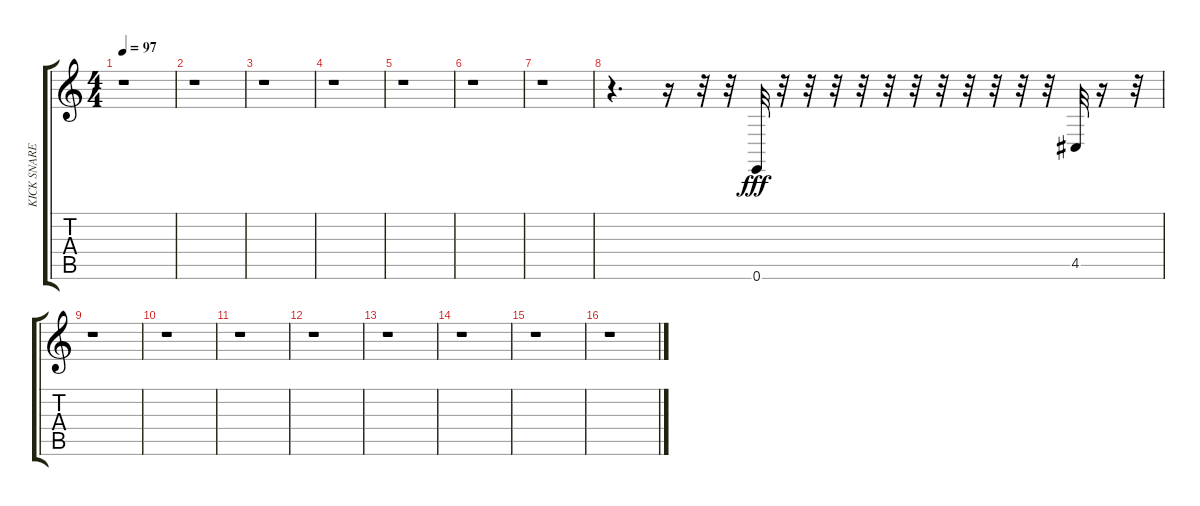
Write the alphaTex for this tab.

\track ("KICK SNARE" "KICK SNARE") {instrument acousticgrandpiano}
\staff {score tabs}
\tuning (E4 B3 G3 D3 A2 E2) {hide}
\ts (4 4)
\tempo 97
\clef g2
\ks c
r.1{dy fff} |
r.1 |
r.1 |
r.1 |
r.1 |
r.1 |
r.1 |
r.4{d} r.16 r.32 r.32 0.6.32 r.32 r.32 r.32 r.32 r.32 r.32 r.32 r.32 r.32 r.32 r.32 4.5.32 r.16 r.32 |
r.1 |
r.1 |
r.1 |
r.1 |
r.1 |
r.1 |
r.1 |
r.1
